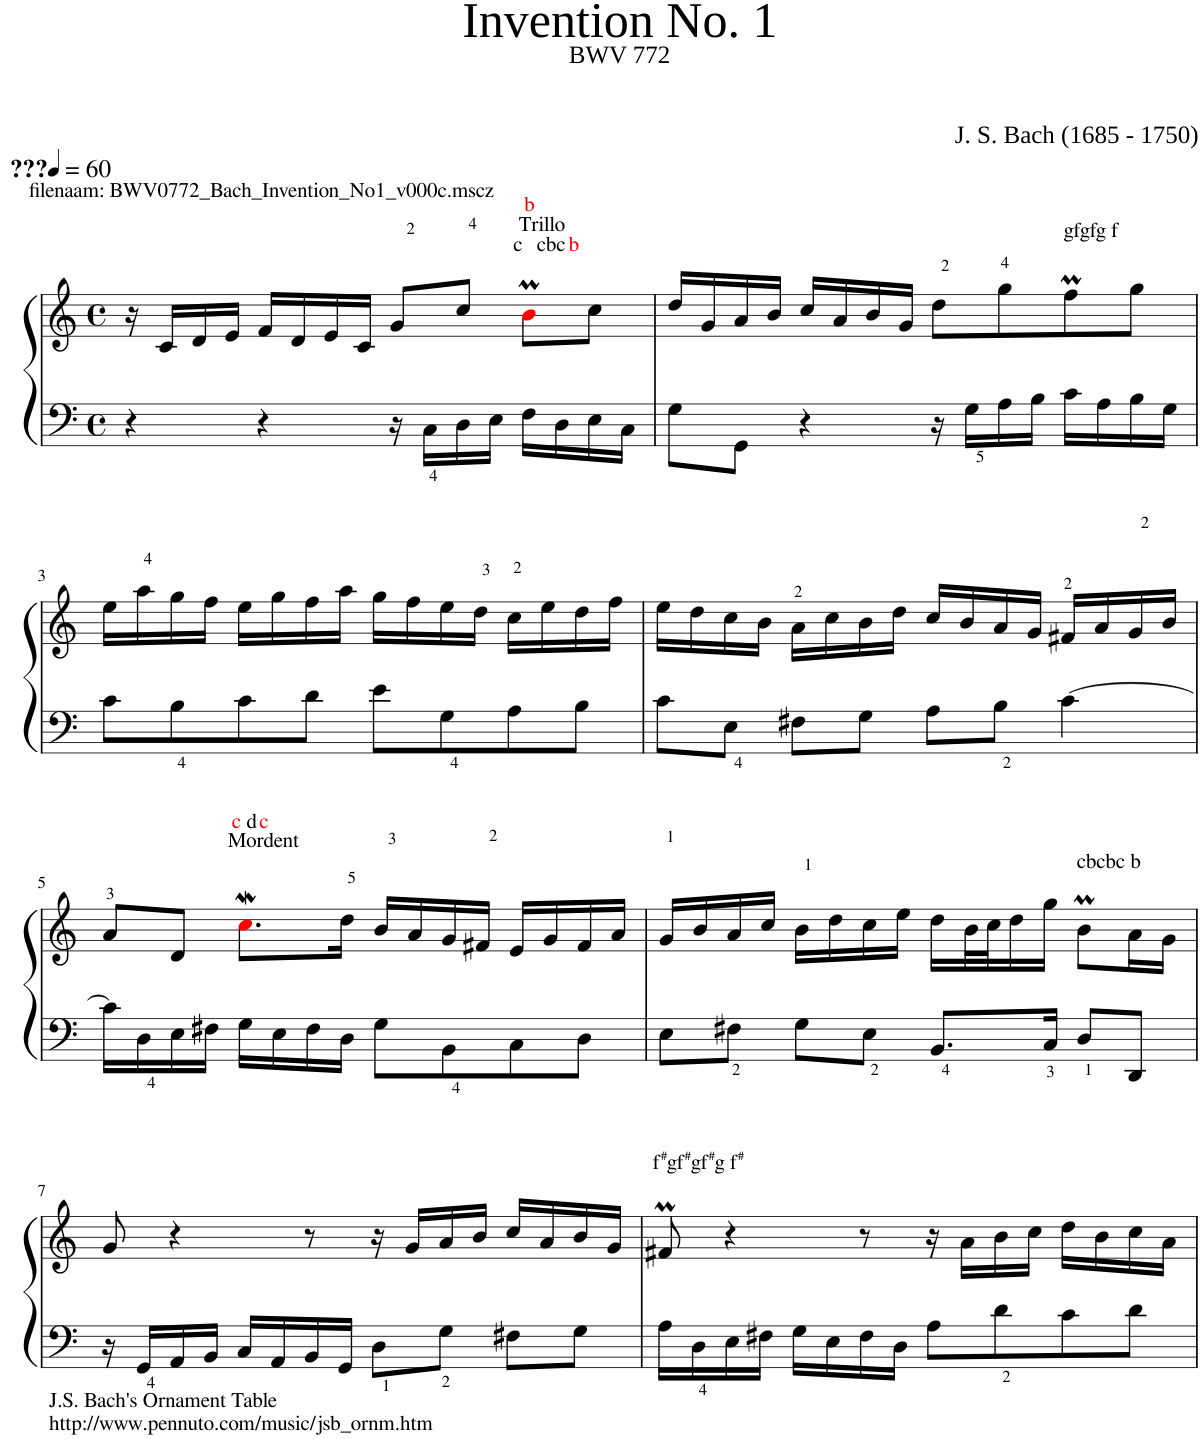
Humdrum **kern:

**kern	**kern
*part1	*part1
*staff2	*staff1
*I"Piano	*
*I'Pno	*
*clefF4	*clefG2
*k[]	*k[]
*M4/4	*M4/4
*met(c)	*met(c)
*MM60	*MM60
=1	=1
!	!LO:TX:a:B:t=???
4r	16r
!	!LO:TX:a:t=filenaam&colon; BWV0772_Bach_Invention_No1_v000c.mscz
.	16c/LL
.	16d/
.	16e/JJ
4r	16f/LL
.	16d/
.	16e/
.	16c/JJ
16r	8g/L
16C\LL	.
16D\	8cc/J
16E\JJ	.
!	!LO:TX:a:color=#FF0000:t=b
!	!LO:TX:a:t=c
!	!LO:TX:a:t=cbc
!	!LO:TX:a:t=Trillo
!	!LO:TX:a:color=#FF0000:t=b
16F\LL	8bmi\L
16D\	.
16E\	8cc\J
16C\JJ	.
=2	=2
8G\L	16dd/LL
.	16g/
8GG\J	16a/
.	16b/JJ
4r	16cc/LL
.	16a/
.	16b/
.	16g/JJ
16r	8dd\L
16G\LL	.
16A\	8gg\
16B\JJ	.
!	!LO:TX:a:t=gfgfg f
16c\LL	8ffM\
16A\	.
16B\	8gg\J
16G\JJ	.
!!LO:LB:g=z
=3	=3
8c\L	16ee\LL
.	16aa\
8B\	16gg\
.	16ff\JJ
8c\	16ee\LL
.	16gg\
8d\J	16ff\
.	16aa\JJ
8e\L	16gg\LL
.	16ff\
8G\	16ee\
.	16dd\JJ
8A\	16cc\LL
.	16ee\
8B\J	16dd\
.	16ff\JJ
=4	=4
8c\L	16ee\LL
.	16dd\
8E\J	16cc\
.	16b\JJ
8F#X\L	16a\LL
.	16cc\
8G\J	16b\
.	16dd\JJ
8A\L	16cc/LL
.	16b/
8B\J	16a/
.	16g/JJ
[4c\	16f#X/LL
.	16a/
.	16g/
.	16b/JJ
!!LO:LB:g=z
=5	=5
16c\LL]	8a/L
16D\	.
16E\	8d/J
16F#X\JJ	.
!	!LO:TX:a:t=Mordent
!	!LO:TX:a:color=#FF0000:t=c
!	!LO:TX:a:t=d
!	!LO:TX:a:color=#FF0000:t=c
16G\LL	8.ccwi\L
16E\	.
16F#\	.
16D\JJ	16dd\Jk
8G\L	16b/LL
.	16a/
8BB\	16g/
.	16f#X/JJ
8C\	16e/LL
.	16g/
8D\J	16f#/
.	16a/JJ
=6	=6
8E\L	16g/LL
.	16b/
8F#X\J	16a/
.	16cc/JJ
8G\L	16b\LL
.	16dd\
8E\J	16cc\
.	16ee\JJ
8.BB/L	16dd\LL
.	32b\L
.	32cc\J
.	16dd\
16C/Jk	16gg\JJ
!	!LO:TX:a:t=cbcbc b
8D/L	8bm\L
8DD/J	16a\L
.	16g\JJ
!!LO:LB:g=z
=7	=7
!LO:TX:b:t=J.S. Bach's Ornament Table	!
!LO:TX:b:t=http&colon;//www.pennuto.com/music/jsb_ornm.htm	!
16r	8g/
16GG/LL	.
16AA/	4r
16BB/JJ	.
16C/LL	.
16AA/	.
16BB/	8r
16GG/JJ	.
8D\L	16r
.	16g/LL
8G\J	16a/
.	16b/JJ
8F#X\L	16cc/LL
.	16a/
8G\J	16b/
.	16g/JJ
=8	=8
!	!LO:TX:a:t=f
!	!LO:TX:a:t=#
!	!LO:TX:a:t=gf
!	!LO:TX:a:t=#
!	!LO:TX:a:t=gf
!	!LO:TX:a:t=#
!	!LO:TX:a:t=g f
!	!LO:TX:a:t=#
16A\LL	8f#Xm/
16D\	.
16E\	4r
16F#X\JJ	.
16G\LL	.
16E\	.
16F#\	8r
16D\JJ	.
8A\L	16r
.	16a\LL
8d\	16b\
.	16cc\JJ
8c\	16dd\LL
.	16b\
8d\J	16cc\
.	16a\JJ
=	=
*-	*-
